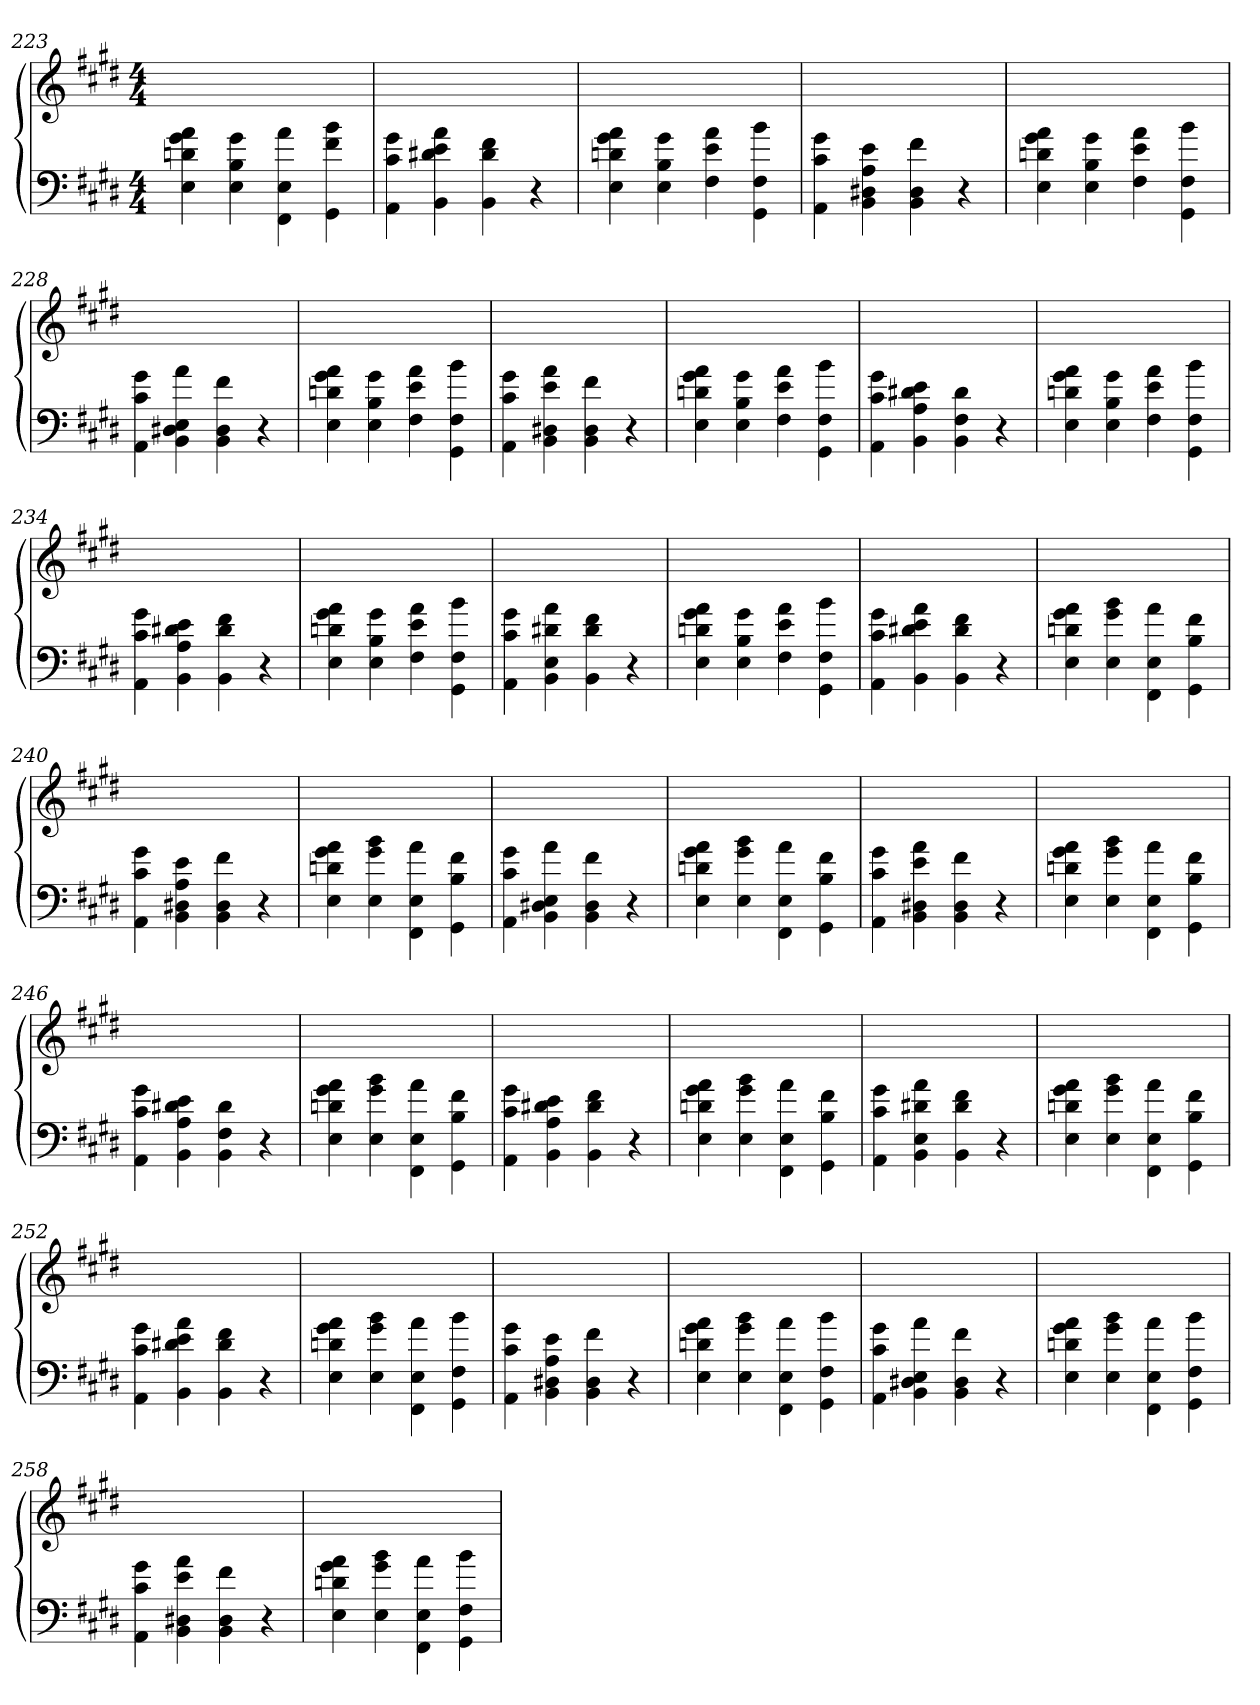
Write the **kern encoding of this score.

**kern	**kern
*part2	*part1
*staff2	*staff1
*clefF4	*clefG2
*k[f#c#g#d#]	*k[f#c#g#d#]
*E:	*E:
*M4/4	*M4/4
=223	=223
4E 4dn 4g# 4a	1ryy
4E 4B 4g#	.
4FF# 4E 4a	.
4GG# 4f# 4b	.
=224	=224
4AA 4c# 4g#	1ryy
4BB 4d#X 4e 4a	.
4BB 4d# 4f#	.
4r	.
=225	=225
4E 4dn 4g# 4a	1ryy
4E 4B 4g#	.
4F# 4e 4a	.
4GG# 4F# 4b	.
=226	=226
4AA 4c# 4g#	1ryy
4BB 4D#X 4A 4e	.
4BB 4D# 4f#	.
4r	.
=227	=227
4E 4dn 4g# 4a	1ryy
4E 4B 4g#	.
4F# 4e 4a	.
4GG# 4F# 4b	.
=228	=228
4AA 4c# 4g#	1ryy
4BB 4D#X 4E 4a	.
4BB 4D# 4f#	.
4r	.
=229	=229
4E 4dn 4g# 4a	1ryy
4E 4B 4g#	.
4F# 4e 4a	.
4GG# 4F# 4b	.
=230	=230
4AA 4c# 4g#	1ryy
4BB 4D#X 4e 4a	.
4BB 4D# 4f#	.
4r	.
=231	=231
4E 4dn 4g# 4a	1ryy
4E 4B 4g#	.
4F# 4e 4a	.
4GG# 4F# 4b	.
=232	=232
4AA 4c# 4g#	1ryy
4BB 4A 4d#X 4e	.
4BB 4F# 4d#	.
4r	.
=233	=233
4E 4dn 4g# 4a	1ryy
4E 4B 4g#	.
4F# 4e 4a	.
4GG# 4F# 4b	.
=234	=234
4AA 4c# 4g#	1ryy
4BB 4A 4d#X 4e	.
4BB 4d# 4f#	.
4r	.
=235	=235
4E 4dn 4g# 4a	1ryy
4E 4B 4g#	.
4F# 4e 4a	.
4GG# 4F# 4b	.
=236	=236
4AA 4c# 4g#	1ryy
4BB 4E 4d#X 4a	.
4BB 4d# 4f#	.
4r	.
=237	=237
4E 4dn 4g# 4a	1ryy
4E 4B 4g#	.
4F# 4e 4a	.
4GG# 4F# 4b	.
=238	=238
4AA 4c# 4g#	1ryy
4BB 4d#X 4e 4a	.
4BB 4d# 4f#	.
4r	.
=239	=239
4E 4dn 4g# 4a	1ryy
4E 4g# 4b	.
4FF# 4E 4a	.
4GG# 4B 4f#	.
=240	=240
4AA 4c# 4g#	1ryy
4BB 4D#X 4A 4e	.
4BB 4D# 4f#	.
4r	.
=241	=241
4E 4dn 4g# 4a	1ryy
4E 4g# 4b	.
4FF# 4E 4a	.
4GG# 4B 4f#	.
=242	=242
4AA 4c# 4g#	1ryy
4BB 4D#X 4E 4a	.
4BB 4D# 4f#	.
4r	.
=243	=243
4E 4dn 4g# 4a	1ryy
4E 4g# 4b	.
4FF# 4E 4a	.
4GG# 4B 4f#	.
=244	=244
4AA 4c# 4g#	1ryy
4BB 4D#X 4e 4a	.
4BB 4D# 4f#	.
4r	.
=245	=245
4E 4dn 4g# 4a	1ryy
4E 4g# 4b	.
4FF# 4E 4a	.
4GG# 4B 4f#	.
=246	=246
4AA 4c# 4g#	1ryy
4BB 4A 4d#X 4e	.
4BB 4F# 4d#	.
4r	.
=247	=247
4E 4dn 4g# 4a	1ryy
4E 4g# 4b	.
4FF# 4E 4a	.
4GG# 4B 4f#	.
=248	=248
4AA 4c# 4g#	1ryy
4BB 4A 4d#X 4e	.
4BB 4d# 4f#	.
4r	.
=249	=249
4E 4dn 4g# 4a	1ryy
4E 4g# 4b	.
4FF# 4E 4a	.
4GG# 4B 4f#	.
=250	=250
4AA 4c# 4g#	1ryy
4BB 4E 4d#X 4a	.
4BB 4d# 4f#	.
4r	.
=251	=251
4E 4dn 4g# 4a	1ryy
4E 4g# 4b	.
4FF# 4E 4a	.
4GG# 4B 4f#	.
=252	=252
4AA 4c# 4g#	1ryy
4BB 4d#X 4e 4a	.
4BB 4d# 4f#	.
4r	.
=253	=253
4E 4dn 4g# 4a	1ryy
4E 4g# 4b	.
4FF# 4E 4a	.
4GG# 4F# 4b	.
=254	=254
4AA 4c# 4g#	1ryy
4BB 4D#X 4A 4e	.
4BB 4D# 4f#	.
4r	.
=255	=255
4E 4dn 4g# 4a	1ryy
4E 4g# 4b	.
4FF# 4E 4a	.
4GG# 4F# 4b	.
=256	=256
4AA 4c# 4g#	1ryy
4BB 4D#X 4E 4a	.
4BB 4D# 4f#	.
4r	.
=257	=257
4E 4dn 4g# 4a	1ryy
4E 4g# 4b	.
4FF# 4E 4a	.
4GG# 4F# 4b	.
=258	=258
4AA 4c# 4g#	1ryy
4BB 4D#X 4e 4a	.
4BB 4D# 4f#	.
4r	.
=259	=259
4E 4dn 4g# 4a	1ryy
4E 4g# 4b	.
4FF# 4E 4a	.
4GG# 4F# 4b	.
=	=
*-	*-
